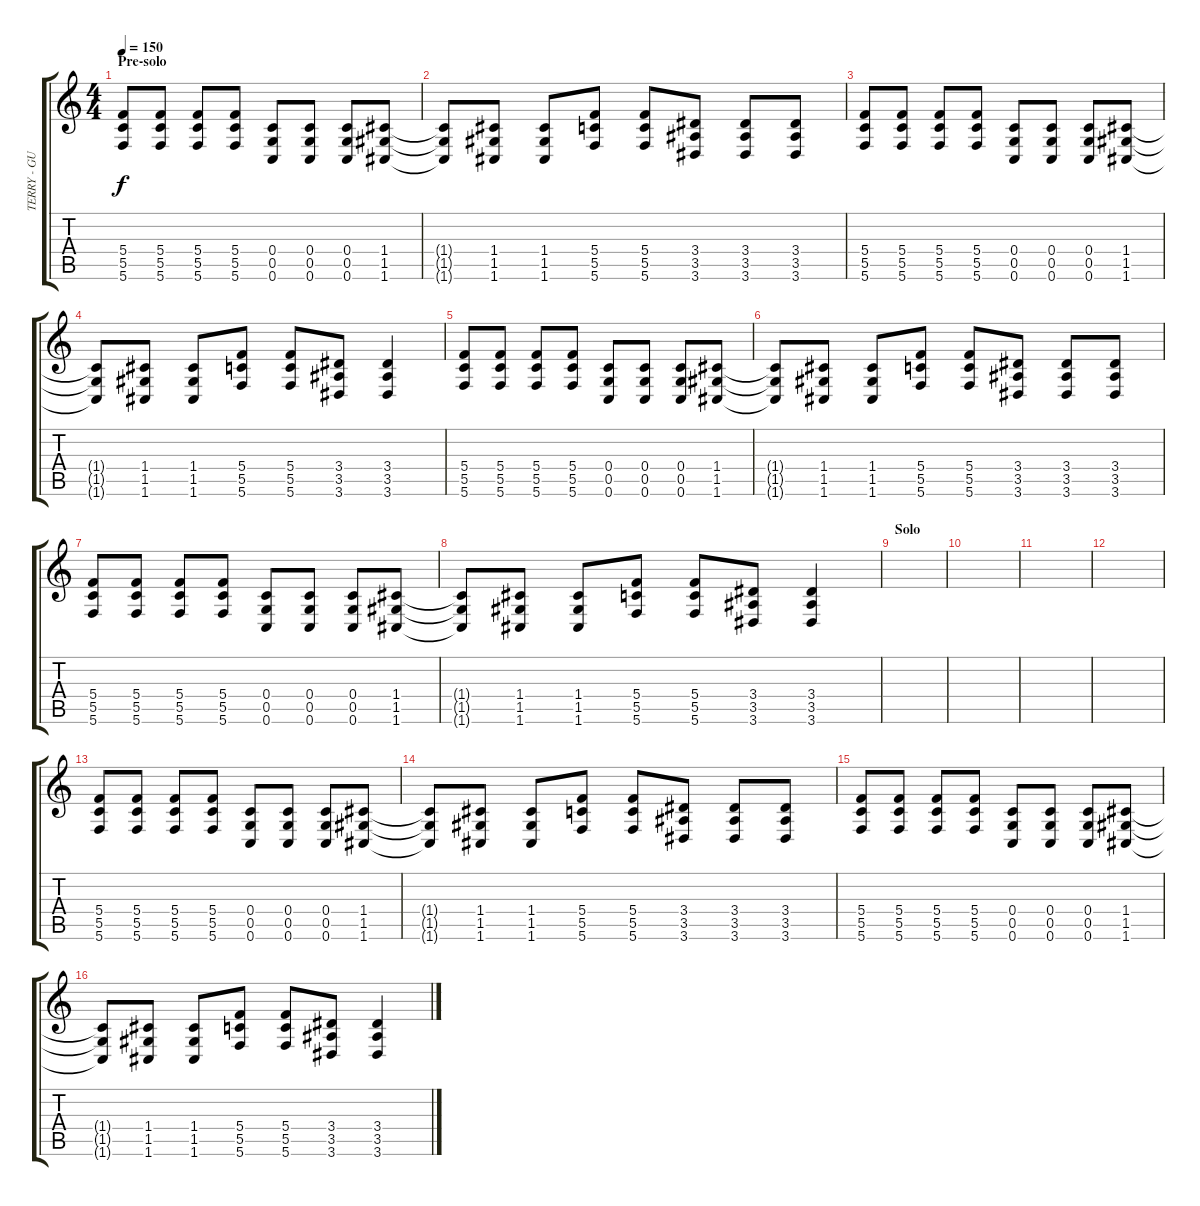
\track ("TERRY - GUITAR" "TERRY - GU") {instrument distortionguitar}
\staff {score tabs}
\tuning (D4 A3 F3 C3 G2 C2) {hide}
\ts (4 4)
\section ("" "Pre-solo")
\tempo 150
\clef g2
\ks c
(5.4 5.5 5.6).8{dy f} (5.4 5.5 5.6).8 (5.4 5.5 5.6).8 (5.4 5.5 5.6).8 (0.4 0.5 0.6).8 (0.4 0.5 0.6).8 (0.4 0.5 0.6).8 (1.4 1.5 1.6).8 |
(1.4{t} 1.5{t} 1.6{t}).8 (1.4 1.5 1.6).8 (1.4 1.5 1.6).8 (5.4 5.5 5.6).8 (5.4 5.5 5.6).8 (3.4 3.5 3.6).8 (3.4 3.5 3.6).8 (3.4 3.5 3.6).8 |
(5.4 5.5 5.6).8 (5.4 5.5 5.6).8 (5.4 5.5 5.6).8 (5.4 5.5 5.6).8 (0.4 0.5 0.6).8 (0.4 0.5 0.6).8 (0.4 0.5 0.6).8 (1.4 1.5 1.6).8 |
(1.4{t} 1.5{t} 1.6{t}).8 (1.4 1.5 1.6).8 (1.4 1.5 1.6).8 (5.4 5.5 5.6).8 (5.4 5.5 5.6).8 (3.4 3.5 3.6).8 (3.4 3.5 3.6).4 |
(5.4 5.5 5.6).8 (5.4 5.5 5.6).8 (5.4 5.5 5.6).8 (5.4 5.5 5.6).8 (0.4 0.5 0.6).8 (0.4 0.5 0.6).8 (0.4 0.5 0.6).8 (1.4 1.5 1.6).8 |
(1.4{t} 1.5{t} 1.6{t}).8 (1.4 1.5 1.6).8 (1.4 1.5 1.6).8 (5.4 5.5 5.6).8 (5.4 5.5 5.6).8 (3.4 3.5 3.6).8 (3.4 3.5 3.6).8 (3.4 3.5 3.6).8 |
(5.4 5.5 5.6).8 (5.4 5.5 5.6).8 (5.4 5.5 5.6).8 (5.4 5.5 5.6).8 (0.4 0.5 0.6).8 (0.4 0.5 0.6).8 (0.4 0.5 0.6).8 (1.4 1.5 1.6).8 |
(1.4{t} 1.5{t} 1.6{t}).8 (1.4 1.5 1.6).8 (1.4 1.5 1.6).8 (5.4 5.5 5.6).8 (5.4 5.5 5.6).8 (3.4 3.5 3.6).8 (3.4 3.5 3.6).4 |
\section ("" "Solo")
|
|
|
|
(5.4 5.5 5.6).8 (5.4 5.5 5.6).8 (5.4 5.5 5.6).8 (5.4 5.5 5.6).8 (0.4 0.5 0.6).8 (0.4 0.5 0.6).8 (0.4 0.5 0.6).8 (1.4 1.5 1.6).8 |
(1.4{t} 1.5{t} 1.6{t}).8 (1.4 1.5 1.6).8 (1.4 1.5 1.6).8 (5.4 5.5 5.6).8 (5.4 5.5 5.6).8 (3.4 3.5 3.6).8 (3.4 3.5 3.6).8 (3.4 3.5 3.6).8 |
(5.4 5.5 5.6).8 (5.4 5.5 5.6).8 (5.4 5.5 5.6).8 (5.4 5.5 5.6).8 (0.4 0.5 0.6).8 (0.4 0.5 0.6).8 (0.4 0.5 0.6).8 (1.4 1.5 1.6).8 |
(1.4{t} 1.5{t} 1.6{t}).8 (1.4 1.5 1.6).8 (1.4 1.5 1.6).8 (5.4 5.5 5.6).8 (5.4 5.5 5.6).8 (3.4 3.5 3.6).8 (3.4 3.5 3.6).4
